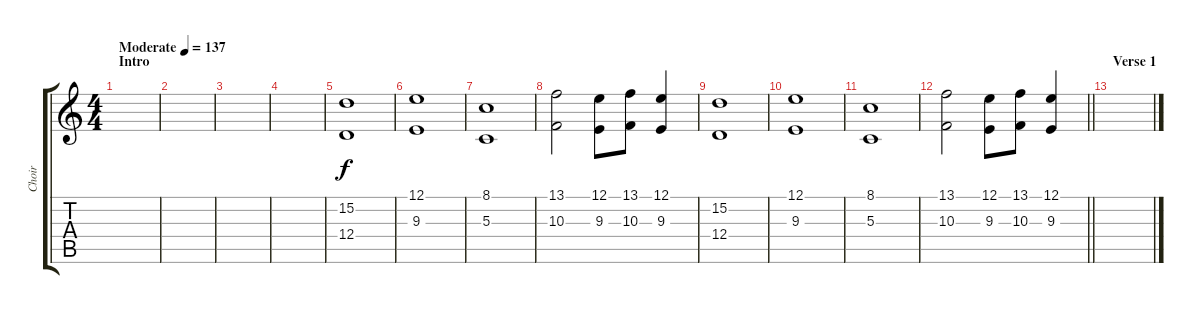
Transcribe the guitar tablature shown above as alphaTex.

\track ("Choir" "Choir") {instrument pad4choir}
\staff {score tabs}
\tuning (E4 B3 G3 D3 A2 E2) {hide}
\ts (4 4)
\section ("" "Intro")
\tempo (137 "Moderate")
\clef g2
\ks c
|
|
|
|
(15.2 12.4).1 |
(12.1 9.3).1 |
(8.1 5.3).1 |
(13.1 10.3).2 (12.1 9.3).8 (13.1 10.3).8 (12.1 9.3).4 |
(15.2 12.4).1 |
(12.1 9.3).1 |
(8.1 5.3).1 |
\barLineRight lightlight
(13.1 10.3).2 (12.1 9.3).8 (13.1 10.3).8 (12.1 9.3).4 |
\section ("" "Verse 1")
